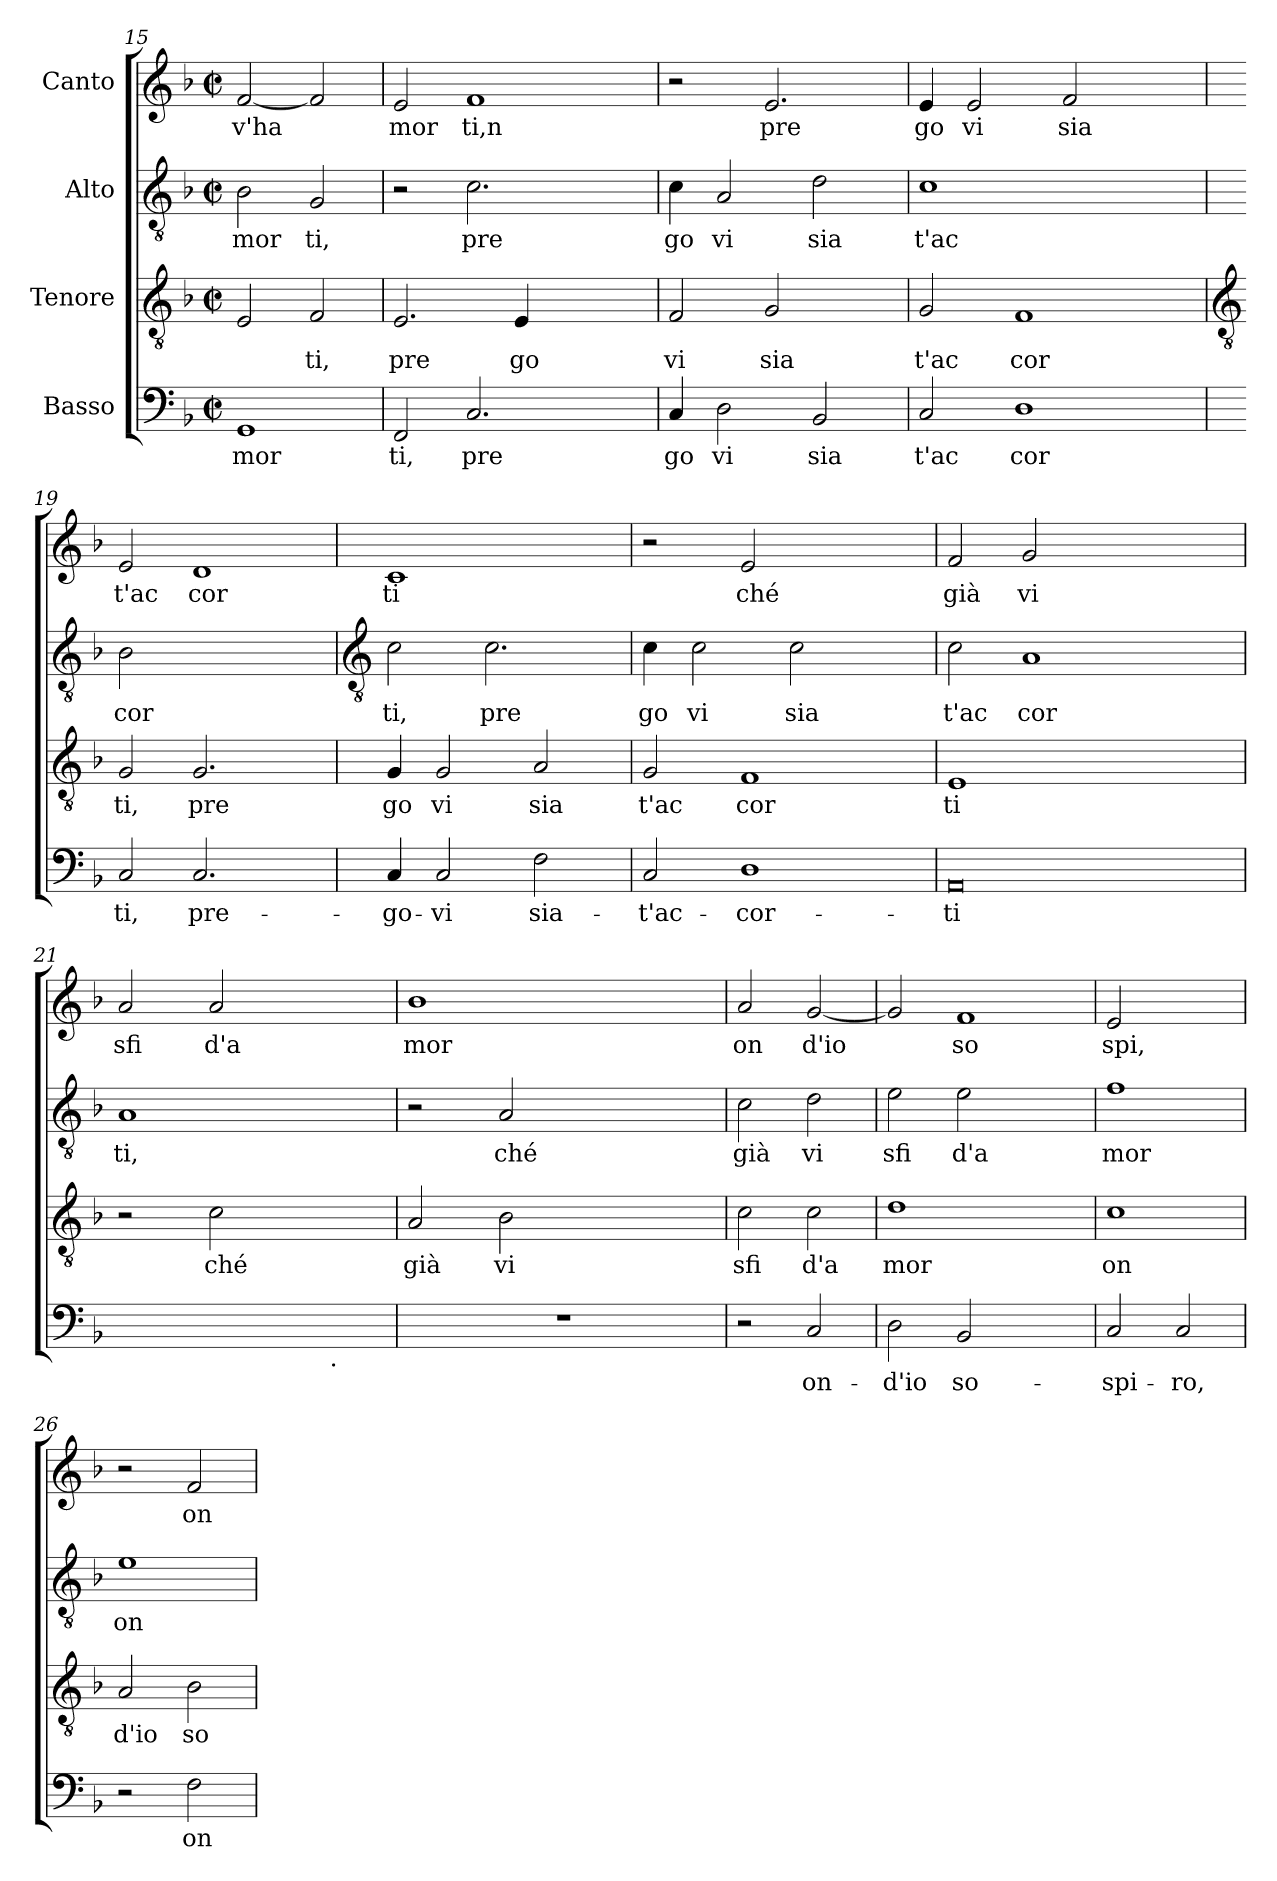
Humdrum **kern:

**kern	**text	**kern	**text	**kern	**text	**kern	**text
*part4	*part4	*part3	*part3	*part2	*part2	*part1	*part1
*staff4	*staff4	*staff3	*staff3	*staff2	*staff2	*staff1	*staff1
*I"Basso	*	*I"Tenore	*	*I"Alto	*	*I"Canto	*
*clefF4	*	*clefGv2	*	*clefGv2	*	*clefG2	*
*k[b-]	*	*k[b-]	*	*k[b-]	*	*k[b-]	*
*F:	*	*F:	*	*F:	*	*F:	*
*M2/2	*	*M2/2	*	*M2/2	*	*M2/2	*
*met(c|)	*	*met(c|)	*	*met(c|)	*	*met(c|)	*
=15	=15	=15	=15	=15	=15	=15	=15
!	!LO:LY:b	!	!	!	!LO:LY:b	!	!LO:LY:b
1GG	mor	2E/	.	2B-\	mor	[2f/	v'ha
!	!	!	!LO:LY:b	!	!LO:LY:b	!	!
.	.	2F/	ti,	2G/	ti,	2f/]	.
=16	=16	=16	=16	=16	=16	=16	=16
!	!LO:LY:b	!	!LO:LY:b	!	!	!	!LO:LY:b
2FF/	ti,	2.E/	pre	2r	.	2e/	mor
!	!LO:LY:b	!	!	!	!LO:LY:b	!	!LO:LY:b
2.C/	pre	.	.	2.c\	pre	1f	ti,n
!	!	!	!LO:LY:b	!	!	!	!
.	.	4E/	go	.	.	.	.
.	.	2ryy	.	.	.	.	.
4ryy	.	.	.	4ryy	.	.	.
!!LO:LB:g=z
=17	=17	=17	=17	=17	=17	=17	=17
!	!LO:LY:b	!	!LO:LY:b	!	!LO:LY:b	!	!
4C/	go	2F/	vi	4c\	go	2r	.
!	!LO:LY:b	!	!	!	!LO:LY:b	!	!
2D\	vi	.	.	2A/	vi	.	.
!	!	!	!LO:LY:b	!	!	!	!LO:LY:b
.	.	2G/	sia	.	.	2.e/	pre
!	!LO:LY:b	!	!	!	!LO:LY:b	!	!
2BB-/	sia	.	.	2d\	sia	.	.
.	.	4ryy	.	.	.	.	.
=18	=18	=18	=18	=18	=18	=18	=18
!	!LO:LY:b	!	!LO:LY:b	!	!LO:LY:b	!	!LO:LY:b
2C/	t'ac	2G/	t'ac	1c	t'ac	4e/	go
!	!	!	!	!	!	!	!LO:LY:b
.	.	.	.	.	.	2e/	vi
!	!LO:LY:b	!	!LO:LY:b	!	!	!	!
1D	cor	1F	cor	.	.	.	.
!	!	!	!	!	!	!	!LO:LY:b
.	.	.	.	.	.	2f/	sia
.	.	.	.	2ryy	.	.	.
.	.	.	.	.	.	4ryy	.
!!LO:LB:g=z
=19	=19	=19	=19	=19	=19	=19	=19
*	*	*clefGv2	*	*	*	*	*
!	!LO:LY:b	!	!LO:LY:b	!	!LO:LY:b	!	!LO:LY:b
2C/	ti,	2G/	ti,	2B-\	cor	2e/	t'ac
!	!LO:LY:b	!	!LO:LY:b	!	!	!	!LO:LY:b
2.C/	pre-	2.G/	pre	1ryy	.	1d	cor
4ryy	.	4ryy	.	.	.	.	.
!!LO:LB:g=z
=20	=20	=20	=20	=20	=20	=20	=20
*	*	*	*	*clefGv2	*	*	*
!	!LO:LY:b	!	!LO:LY:b	!	!LO:LY:b	!	!LO:LY:b
4C/	-go-	4G/	go	2c\	ti,	1c	ti
!	!LO:LY:b	!	!LO:LY:b	!	!	!	!
2C/	-vi	2G/	vi	.	.	.	.
!	!	!	!	!	!LO:LY:b	!	!
.	.	.	.	2.c\	pre	.	.
!	!LO:LY:b	!	!LO:LY:b	!	!	!	!
2F\	sia-	2A/	sia	.	.	.	.
.	.	.	.	.	.	4ryy	.
=20A	=20A	=20A	=20A	=20A	=20A	=20A	=20A
!	!LO:LY:b	!	!LO:LY:b	!	!LO:LY:b	!	!
2C/	-t'ac-	2G/	t'ac	4c\	go	2r	.
!	!	!	!	!	!LO:LY:b	!	!
.	.	.	.	2c\	vi	.	.
!	!LO:LY:b	!	!LO:LY:b	!	!	!	!LO:LY:b
1D	-cor-	1F	cor	.	.	2e/	ché
!	!	!	!	!	!LO:LY:b	!	!
.	.	.	.	2c\	sia	.	.
.	.	.	.	.	.	2ryy	.
.	.	.	.	4ryy	.	.	.
=21	=21	=21	=21	=21	=21	=21	=21
!	!LO:LY:b	!	!LO:LY:b	!	!LO:LY:b	!	!LO:LY:b
0AA	-ti	1E	ti	2c\	t'ac	2f/	già
!	!	!	!	!	!LO:LY:b	!	!LO:LY:b
.	.	.	.	1A	cor	2g/	vi
.	.	1ryy	.	.	.	1ryy	.
.	.	.	.	2ryy	.	.	.
=21A	=21A	=21A	=21A	=21A	=21A	=21A	=21A
!	!	!	!	!	!LO:LY:b	!	!LO:LY:b
4ryy	.	2r	.	1A	ti,	2a/	sfi
4ryy	.	.	.	.	.	.	.
!	!	!	!LO:LY:b	!	!	!	!LO:LY:b
4ryy	.	2c\	ché	.	.	2a/	d'a
32ryy	.	.	.	.	.	.	.
32ryy	.	.	.	.	.	.	.
32ryy	.	.	.	.	.	.	.
32ryy	.	.	.	.	.	.	.
32ryy	.	.	.	.	.	.	.
32ryy	.	.	.	.	.	.	.
!LO:TX:b:t=.	!	!	!	!	!	!	!
32ryy	.	.	.	.	.	.	.
4ryy	.	.	.	.	.	.	.
.	.	8..ryy	.	8..ryy	.	8..ryy	.
=22A	=22A	=22A	=22A	=22A	=22A	=22A	=22A
!	!	!	!LO:LY:b	!	!	!	!LO:LY:b
4ryy	.	2A/	già	2r	.	1b-	mor
4ryy	.	.	.	.	.	.	.
!	!	!	!LO:LY:b	!	!LO:LY:b	!	!
4ryy	.	2B-\	vi	2A/	ché	.	.
32ryy	.	.	.	.	.	.	.
1r	.	.	.	.	.	.	.
.	.	2ryy	.	2ryy	.	2ryy	.
.	.	4ryy	.	4ryy	.	4ryy	.
.	.	32ryy	.	32ryy	.	32ryy	.
=23	=23	=23	=23	=23	=23	=23	=23
!	!	!	!LO:LY:b	!	!LO:LY:b	!	!LO:LY:b
2r	.	2c\	sfi	2c\	già	2a/	on
!	!LO:LY:b	!	!LO:LY:b	!	!LO:LY:b	!	!LO:LY:b
2C/	on-	2c\	d'a	2d\	vi	[2g/	d'io
=24	=24	=24	=24	=24	=24	=24	=24
!	!LO:LY:b	!	!LO:LY:b	!	!LO:LY:b	!	!
2D\	-d'io	1d	mor	2e\	sfi	2g/]	.
!	!LO:LY:b	!	!	!	!LO:LY:b	!	!LO:LY:b
2BB-/	so-	.	.	2e\	d'a	1f	so
2ryy	.	2ryy	.	2ryy	.	.	.
=25A	=25A	=25A	=25A	=25A	=25A	=25A	=25A
!	!LO:LY:b	!	!LO:LY:b	!	!LO:LY:b	!	!LO:LY:b
2C/	-spi-	1c	on	1f	mor	2e/	spi,
!	!LO:LY:b	!	!	!	!	!	!
2C/	-ro,	.	.	.	.	2ryy	.
!!LO:LB:g=z
=26	=26	=26	=26	=26	=26	=26	=26
!	!	!	!LO:LY:b	!	!LO:LY:b	!	!
2r	.	2A/	d'io	1e	on	2r	.
!	!LO:LY:b	!	!LO:LY:b	!	!	!	!LO:LY:b
2F\	on-	2B-\	so	.	.	2f/	on
=	=	=	=	=	=	=	=
*-	*-	*-	*-	*-	*-	*-	*-
